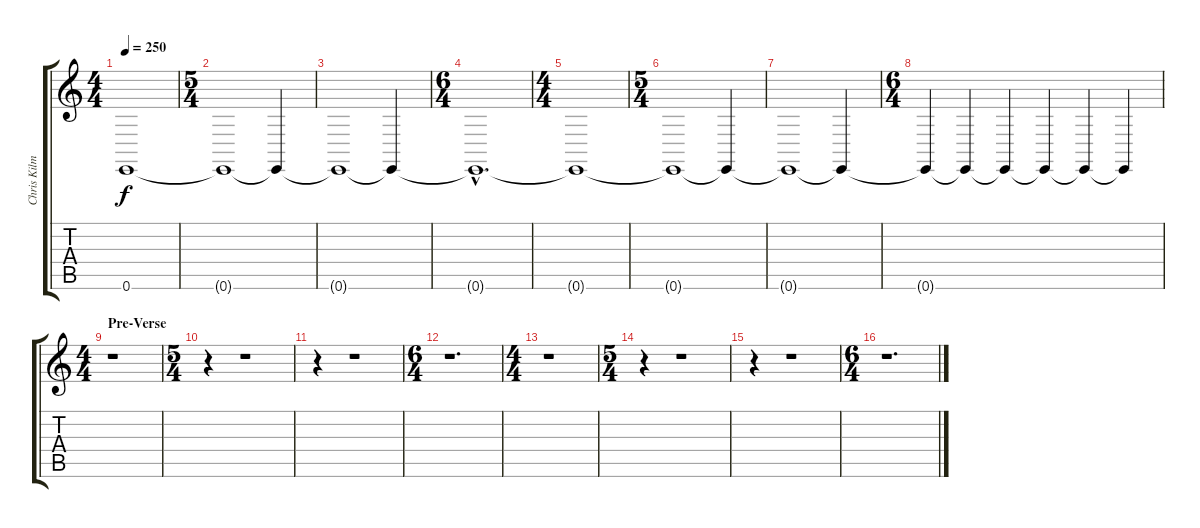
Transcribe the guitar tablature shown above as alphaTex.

\track ("Chris Kilmore" "Chris Kilm") {instrument applause}
\staff {score tabs}
\tuning (E4 B3 G3 D3 A2 E2) {hide}
\ts (4 4)
\tempo 250
\clef g2
\ks c
0.6{t}.1{dy f balance 16} |
\ts (5 4)
0.6{t}.1 0.6{t}.4 |
0.6{t}.1 0.6{t}.4 |
\ts (6 4)
0.6{hac t}.1{d} |
\ts (4 4)
0.6{t}.1{balance 8} |
\ts (5 4)
0.6{t}.1 0.6{t}.4 |
0.6{t}.1 0.6{t}.4{volume 13 balance 0} |
\ts (6 4)
0.6{t}.4 0.6{t}.4 0.6{t}.4 0.6{t}.4 0.6{t}.4 0.6{t}.4 |
\ts (4 4)
\section ("" "Pre-Verse")
r.1 |
\ts (5 4)
r.4 r.1 |
r.4 r.1 |
\ts (6 4)
r.1{d} |
\ts (4 4)
r.1 |
\ts (5 4)
r.4 r.1 |
r.4 r.1 |
\ts (6 4)
r.1{d}
